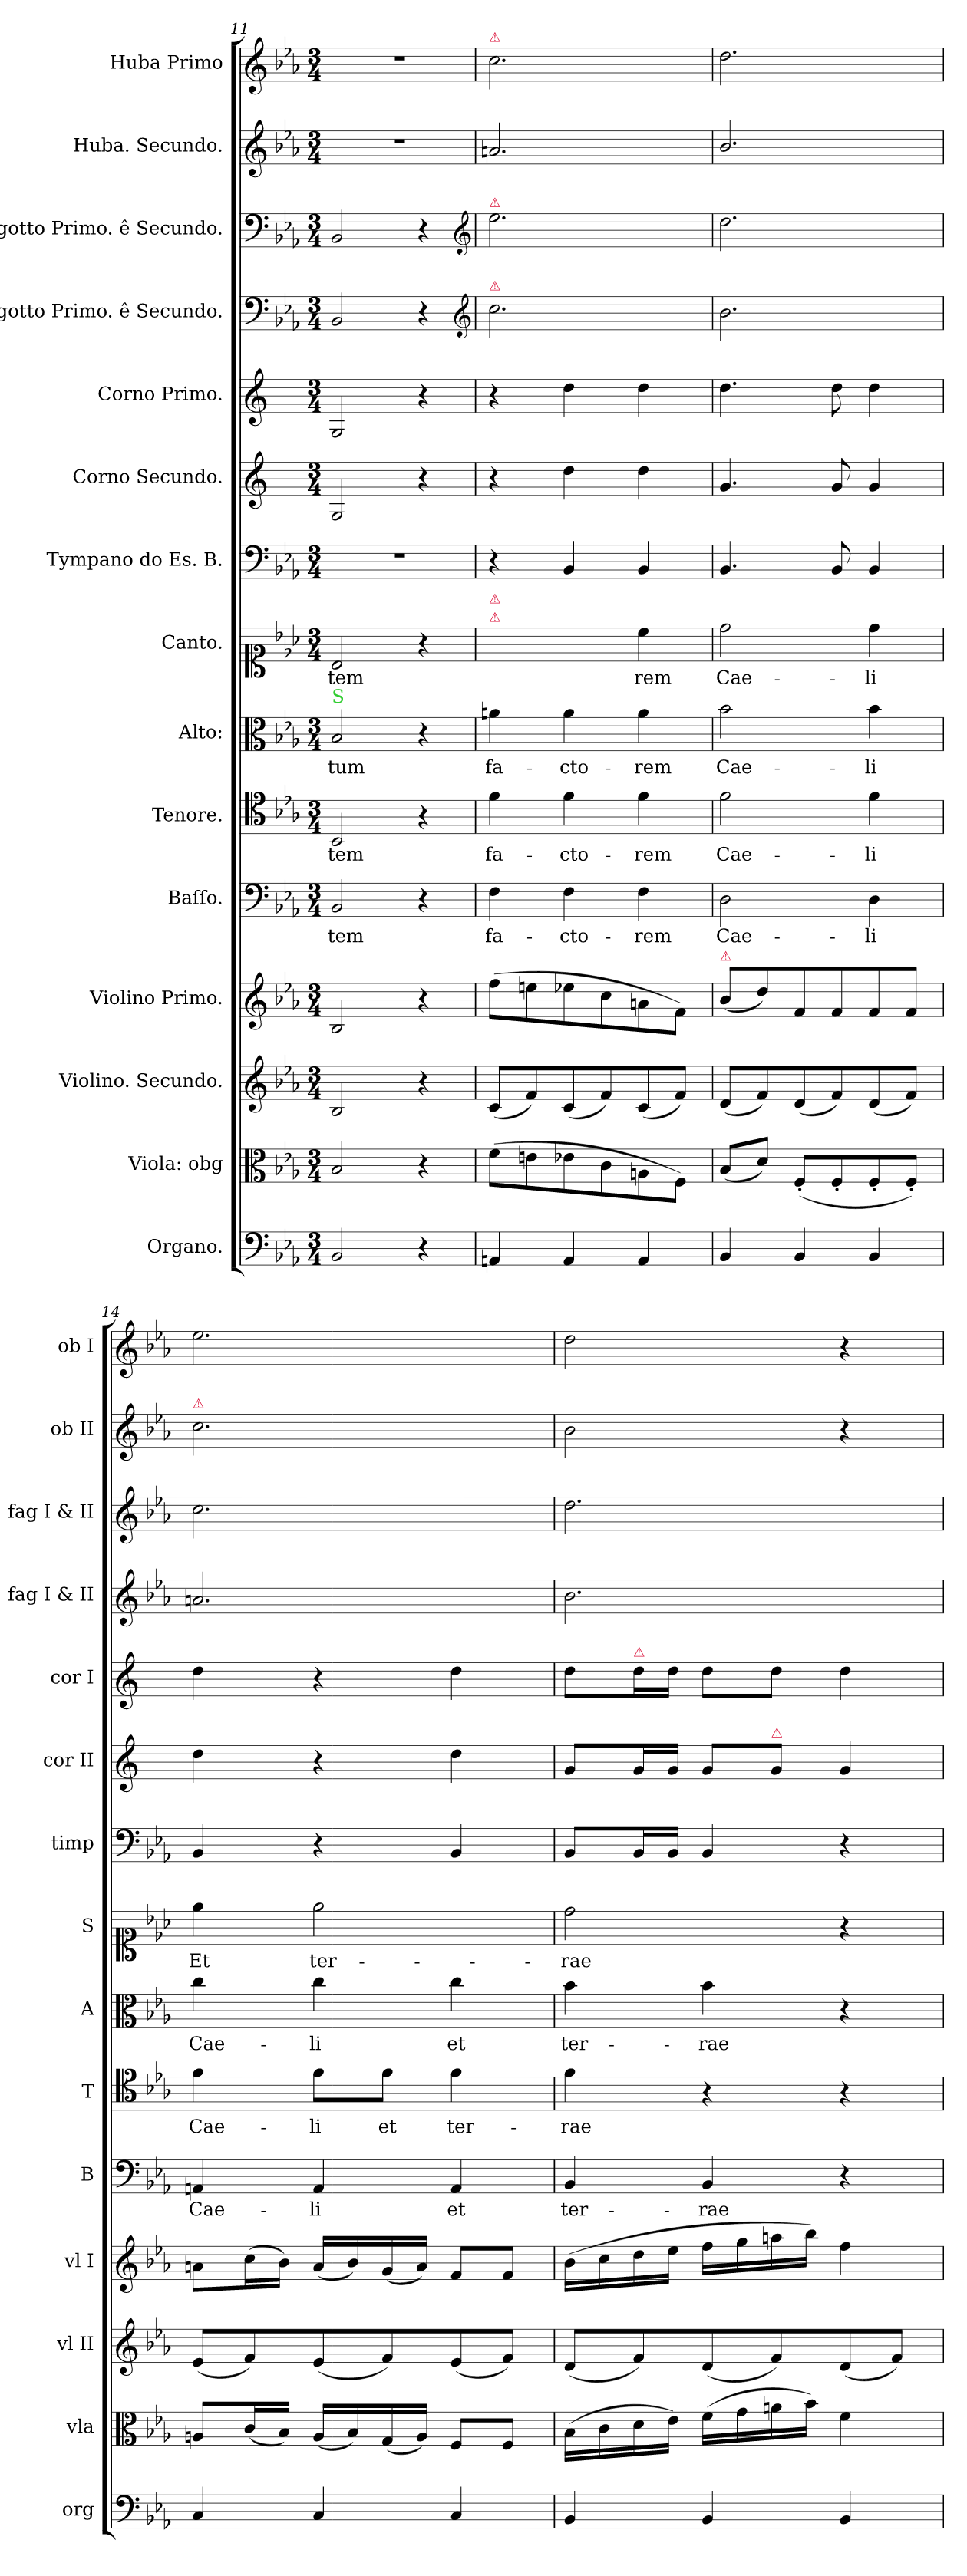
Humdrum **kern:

**kern	**kern	**kern	**kern	**dynam	**kern	**text	**kern	**text	**kern	**text	**kern	**text	**kern	**kern	**dynam	**kern	**dynam	**kern	**kern	**dynam	**kern	**dynam	**kern	**dynam
*part15	*part14	*part13	*part12	*part12	*part11	*part11	*part10	*part10	*part9	*part9	*part8	*part8	*part7	*part6	*part6	*part5	*part5	*part4	*part3	*part3	*part2	*part2	*part1	*part1
*staff15	*staff14	*staff13	*staff12	*staff12	*staff11	*staff11	*staff10	*staff10	*staff9	*staff9	*staff8	*staff8	*staff7	*staff6	*staff6	*staff5	*staff5	*staff4	*staff3	*staff3	*staff2	*staff2	*staff1	*staff1
*I"Organo.	*I"Viola: obg	*I"Violino. Secundo.	*I"Violino Primo.	*	*I"Baſſo.	*	*I"Tenore.	*	*I"Alto:	*	*I"Canto.	*	*I"Tympano do Es. B.	*I"Corno Secundo.	*	*I"Corno Primo.	*	*I"Fagotto Primo. ê Secundo.	*I"Fagotto Primo. ê Secundo.	*	*I"Huba. Secundo.	*	*I"Huba Primo	*
*I'org	*I'vla	*I'vl II	*I'vl I	*	*I'B	*	*I'T	*	*I'A	*	*I'S	*	*I'timp	*I'cor II	*	*I'cor I	*	*I'fag I & II	*I'fag I & II	*	*I'ob II	*	*I'ob I	*
*clefF4	*clefC3	*clefG2	*clefG2	*	*clefF4	*	*clefC4	*	*clefC3	*	*clefC1	*	*clefF4	*clefG2	*	*clefG2	*	*clefF4	*clefF4	*	*clefG2	*	*clefG2	*
*	*	*	*	*	*	*	*	*	*	*	*	*	*	*ITrd5c9	*	*ITrd5c9	*	*	*	*	*	*	*	*
*k[b-e-a-]	*k[b-e-a-]	*k[b-e-a-]	*k[b-e-a-]	*	*k[b-e-a-]	*	*k[b-e-a-]	*	*k[b-e-a-]	*	*k[b-e-a-]	*	*k[b-e-a-]	*k[b-e-a-]	*	*k[b-e-a-]	*	*k[b-e-a-]	*k[b-e-a-]	*	*k[b-e-a-]	*	*k[b-e-a-]	*
*E-:	*E-:	*E-:	*E-:	*	*E-:	*	*E-:	*	*E-:	*	*E-:	*	*E-:	*E-:	*	*E-:	*	*E-:	*E-:	*	*E-:	*	*E-:	*
*M3/4	*M3/4	*M3/4	*M3/4	*	*M3/4	*	*M3/4	*	*M3/4	*	*M3/4	*	*M3/4	*M3/4	*	*M3/4	*	*M3/4	*M3/4	*	*M3/4	*	*M3/4	*
=11	=11	=11	=11	=11	=11	=11	=11	=11	=11	=11	=11	=11	=11	=11	=11	=11	=11	=11	=11	=11	=11	=11	=11	=11
!	!	!	!	!	!	!	!	!	!LO:TX:a:color=limegreen:t=S	!	!	!	!	!	!	!	!	!	!	!	!	!	!	!
2BB-/	2B-/	2B-/	2B-/	.	2BB-/	-tem	2BB-/	-tem	2B-/	-tum	2B-/	-tem	2.r	2BB-/	.	2BB-/	.	2BB-/	2BB-/	.	2.r	.	2.r	.
4r	4r	4r	4r	.	4r	.	4r	.	4r	.	4r	.	.	4r	.	4r	.	4r	4r	.	.	.	.	.
*	*	*	*	*	*	*	*	*	*	*	*	*	*	*	*	*	*	*clefG2	*clefG2	*	*	*	*	*
=12	=12	=12	=12	=12	=12	=12	=12	=12	=12	=12	=12	=12	=12	=12	=12	=12	=12	=12	=12	=12	=12	=12	=12	=12
!	!	!	!	!	!	!	!	!	!	!	!	!	!	!	!	!	!	!	!	!	!	!	!LO:TX:a:color=crimson:t=⚠	!
!	!	!	!	!	!	!	!	!	!	!	!	!	!	!	!	!	!	!	!LO:TX:a:color=crimson:t=⚠	!	!	!	!	!
!	!	!	!	!	!	!	!	!	!	!	!	!	!	!	!	!	!	!LO:TX:a:color=crimson:t=⚠	!	!	!	!	!	!
!	!	!	!	!	!	!	!	!	!	!	!LO:TX:a:color=crimson:t=⚠	!	!	!	!	!	!	!	!	!	!	!	!	!
!	!	!	!	!	!	!	!	!	!	!	!LO:TX:a:color=crimson:t=⚠	!	!	!	!	!	!	!	!	!	!	!	!	!
4AAn/	(8f\L	(8c/L	(8ff\L	for	4F\	fa-	4f\	fa-	4an\	fa-	4cc\yy	fa-	4r	4r	.	4r	.	2.cc\	2.ee-\	fort	2.an/	for	2.cc\	fort
.	8en\	8f/)	8een\	.	.	.	.	.	.	.	.	.	.	.	.	.	.	.	.	.	.	.	.	.
!	!	!	!	!	!	!	!	!	!	!	!	!	!	!	!LO:DY:rj	!	!	!	!	!	!	!	!	!
4AA/	8e-X\	(8c/	8ee-X\	.	4F\	-cto-	4f\	-cto-	4a\	-cto-	4cc\yy	-cto-	4BB-/	4f\	fort	4f\	forto	.	.	.	.	.	.	.
.	8c\	8f/)	8cc\	.	.	.	.	.	.	.	.	.	.	.	.	.	.	.	.	.	.	.	.	.
4AA/	8An\	(8c/	8an\	.	4F\	-rem	4f\	-rem	4a\	-rem	4cc\	rem	4BB-/	4f\	.	4f\	.	.	.	.	.	.	.	.
.	8F\J)	8f/J)	8f\J)	.	.	.	.	.	.	.	.	.	.	.	.	.	.	.	.	.	.	.	.	.
=13	=13	=13	=13	=13	=13	=13	=13	=13	=13	=13	=13	=13	=13	=13	=13	=13	=13	=13	=13	=13	=13	=13	=13	=13
!	!	!	!LO:TX:a:color=crimson:t=⚠	!	!	!	!	!	!	!	!	!	!	!	!	!	!	!	!	!	!	!	!	!
4BB-/	(8B-/L	(8d/L	(8b-\L	.	2D\	Cae-	2f\	Cae-	2b-\	Cae-	2dd\	Cae-	4.BB-/	4.B-/	.	4.f\	.	2.b-\	2.dd\	.	2.b-/	.	2.dd\	.
.	8d/J)	8f/)	8dd\)	.	.	.	.	.	.	.	.	.	.	.	.	.	.	.	.	.	.	.	.	.
4BB-/	(8F'/L	(8d/	8f/	.	.	.	.	.	.	.	.	.	.	.	.	.	.	.	.	.	.	.	.	.
.	8F'/	8f/)	8f/	.	.	.	.	.	.	.	.	.	8BB-/	8B-/	.	8f\	.	.	.	.	.	.	.	.
4BB-/	8F'/	(8d/	8f/	.	4D\	-li	4f\	-li	4b-\	-li	4dd\	-li	4BB-/	4B-/	.	4f\	.	.	.	.	.	.	.	.
.	8F'/J)	8f/J)	8f/J	.	.	.	.	.	.	.	.	.	.	.	.	.	.	.	.	.	.	.	.	.
=14	=14	=14	=14	=14	=14	=14	=14	=14	=14	=14	=14	=14	=14	=14	=14	=14	=14	=14	=14	=14	=14	=14	=14	=14
!	!	!	!	!	!	!	!	!	!	!	!	!	!	!	!	!	!	!	!	!	!LO:TX:a:color=crimson:t=⚠	!	!	!
!	!	!	!	!	!	!LO:LY:i	!	!LO:LY:i	!	!LO:LY:i	!	!	!	!	!	!	!	!	!	!	!	!	!	!
4C/	8An/L	(8e-/L	8an\L	.	4AAn/	Cae-	4f\	Cae-	4cc\	Cae-	4ee-\	Et	4BB-/	4f\	.	4f\	.	2.an/	2.cc\	.	2.cc\	.	2.ee-\	.
.	(16c/L	8f/)	(16cc\L	.	.	.	.	.	.	.	.	.	.	.	.	.	.	.	.	.	.	.	.	.
.	16B-/JJ)	.	16b-\JJ)	.	.	.	.	.	.	.	.	.	.	.	.	.	.	.	.	.	.	.	.	.
!	!	!	!	!	!	!LO:LY:i	!	!LO:LY:i	!	!LO:LY:i	!	!	!	!	!	!	!	!	!	!	!	!	!	!
4C/	(16A/LL	(8e-/	(16a/LL	.	4AA/	-li	8f\L	-li	4cc\	-li	2ee-\	ter-	4r	4r	.	4r	.	.	.	.	.	.	.	.
.	16B-/)	.	16b-/)	.	.	.	.	.	.	.	.	.	.	.	.	.	.	.	.	.	.	.	.	.
.	(16G/	8f/)	(16g/	.	.	.	8f\J	et	.	.	.	.	.	.	.	.	.	.	.	.	.	.	.	.
.	16A/JJ)	.	16a/JJ)	.	.	.	.	.	.	.	.	.	.	.	.	.	.	.	.	.	.	.	.	.
4C/	8F/L	(8e-/	8f/L	.	4AA/	et	4f\	ter-	4cc\	et	.	.	4BB-/	4f\	.	4f\	.	.	.	.	.	.	.	.
.	8F/J	8f/J)	8f/J	.	.	.	.	.	.	.	.	.	.	.	.	.	.	.	.	.	.	.	.	.
=15	=15	=15	=15	=15	=15	=15	=15	=15	=15	=15	=15	=15	=15	=15	=15	=15	=15	=15	=15	=15	=15	=15	=15	=15
4BB-/	(16B-\LL	(8d/L	(16b-\LL	.	4BB-/	ter-	4f\	-rae	4b-\	ter-	2dd\	-rae	8BB-/L	8B-/L	.	8f\L	.	2.b-\	2.dd\	.	2b-\	.	2dd\	.
.	16c\	.	16cc\	.	.	.	.	.	.	.	.	.	.	.	.	.	.	.	.	.	.	.	.	.
!	!	!	!	!	!	!	!	!	!	!	!	!	!	!	!	!LO:TX:a:color=crimson:t=⚠	!	!	!	!	!	!	!	!
.	16d\	8f/)	16dd\	.	.	.	.	.	.	.	.	.	16BB-/L	16B-/L	.	16f\L	.	.	.	.	.	.	.	.
.	16e-\JJ)	.	16ee-\JJ	.	.	.	.	.	.	.	.	.	16BB-/JJ	16B-/JJ	.	16f\JJ	.	.	.	.	.	.	.	.
4BB-/	(16f\LL	(8d/	16ff\LL	.	4BB-/	-rae	4r	.	4b-\	-rae	.	.	4BB-/	8B-/L	.	8f\L	.	.	.	.	.	.	.	.
.	16g\	.	16gg\	.	.	.	.	.	.	.	.	.	.	.	.	.	.	.	.	.	.	.	.	.
!	!	!	!	!	!	!	!	!	!	!	!	!	!	!LO:TX:a:color=crimson:t=⚠	!	!	!	!	!	!	!	!	!	!
.	16an\	8f/)	16aan\	.	.	.	.	.	.	.	.	.	.	8B-/J	.	8f\J	.	.	.	.	.	.	.	.
.	16b-\JJ)	.	16bb-\JJ)	.	.	.	.	.	.	.	.	.	.	.	.	.	.	.	.	.	.	.	.	.
4BB-/	4f\	(8d/	4ff\	.	4r	.	4r	.	4r	.	4r	.	4r	4B-/	.	4f\	.	.	.	.	4r	.	4r	.
.	.	8f/J)	.	.	.	.	.	.	.	.	.	.	.	.	.	.	.	.	.	.	.	.	.	.
=	=	=	=	=	=	=	=	=	=	=	=	=	=	=	=	=	=	=	=	=	=	=	=	=
*-	*-	*-	*-	*-	*-	*-	*-	*-	*-	*-	*-	*-	*-	*-	*-	*-	*-	*-	*-	*-	*-	*-	*-	*-
